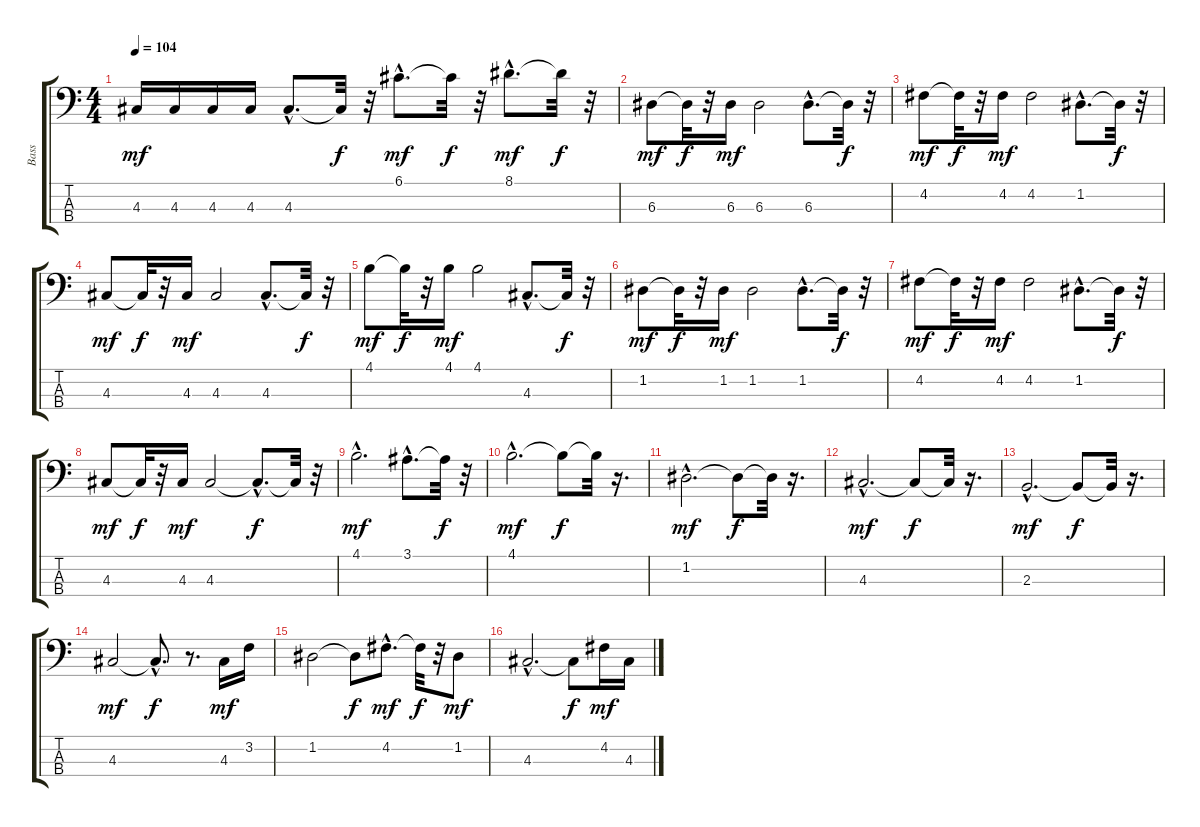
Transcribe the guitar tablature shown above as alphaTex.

\track ("Bass" "Bass") {instrument electricbassfinger}
\staff {score tabs}
\tuning (G2 D2 A1 E1) {hide}
\ts (4 4)
\tempo 104
\clef f4
\ks c
4.3.16{dy mf} 4.3.16 4.3.16 4.3.16 4.3{hac}.8{d} 4.3{t}.32{dy f} r.32 6.1{hac}.8{d dy mf} 6.1{t}.32{dy f} r.32 8.1{hac}.8{d dy mf} 8.1{t}.32{dy f} r.32 |
6.3.8{dy mf} 6.3{t}.32{dy f} r.32 6.3.16{dy mf} 6.3.2 6.3{hac}.8{d} 6.3{t}.32{dy f} r.32 |
4.2.8{dy mf} 4.2{t}.32{dy f} r.32 4.2.16{dy mf} 4.2.2 1.2{hac}.8{d} 1.2{t}.32{dy f} r.32 |
4.3.8{dy mf} 4.3{t}.32{dy f} r.32 4.3.16{dy mf} 4.3.2 4.3{hac}.8{d} 4.3{t}.32{dy f} r.32 |
4.1.8{dy mf} 4.1{t}.32{dy f} r.32 4.1.16{dy mf} 4.1.2 4.3{hac}.8{d} 4.3{t}.32{dy f} r.32 |
1.2.8{dy mf} 1.2{t}.32{dy f} r.32 1.2.16{dy mf} 1.2.2 1.2{hac}.8{d} 1.2{t}.32{dy f} r.32 |
4.2.8{dy mf} 4.2{t}.32{dy f} r.32 4.2.16{dy mf} 4.2.2 1.2{hac}.8{d} 1.2{t}.32{dy f} r.32 |
4.3.8{dy mf} 4.3{t}.32{dy f} r.32 4.3.16{dy mf} 4.3.2 4.3{hac t}.8{d dy f} 4.3{t}.32 r.32 |
4.1{hac}.2{d dy mf} 3.1{hac}.8{d} 3.1{t}.32{dy f} r.32 |
4.1{hac}.2{d dy mf} 4.1{t}.8{dy f} 4.1{t}.32 r.16{d} |
1.2{hac}.2{d dy mf} 1.2{t}.8{dy f} 1.2{t}.32 r.16{d} |
4.3{hac}.2{d dy mf} 4.3{t}.8{dy f} 4.3{t}.32 r.16{d} |
2.3{hac}.2{d dy mf} 2.3{t}.8{dy f} 2.3{t}.32 r.16{d} |
4.3.2{dy mf} 4.3{hac t}.8{d dy f} r.8{d} 4.3.16{dy mf} 3.2.16 |
1.2.2 1.2{t}.8{dy f} 4.2{hac}.8{d dy mf} 4.2{t}.32{dy f} r.32 1.2.8{dy mf} |
4.3{hac}.2{d} 4.3{t}.8{dy f} 4.2.16{dy mf} 4.3.16
